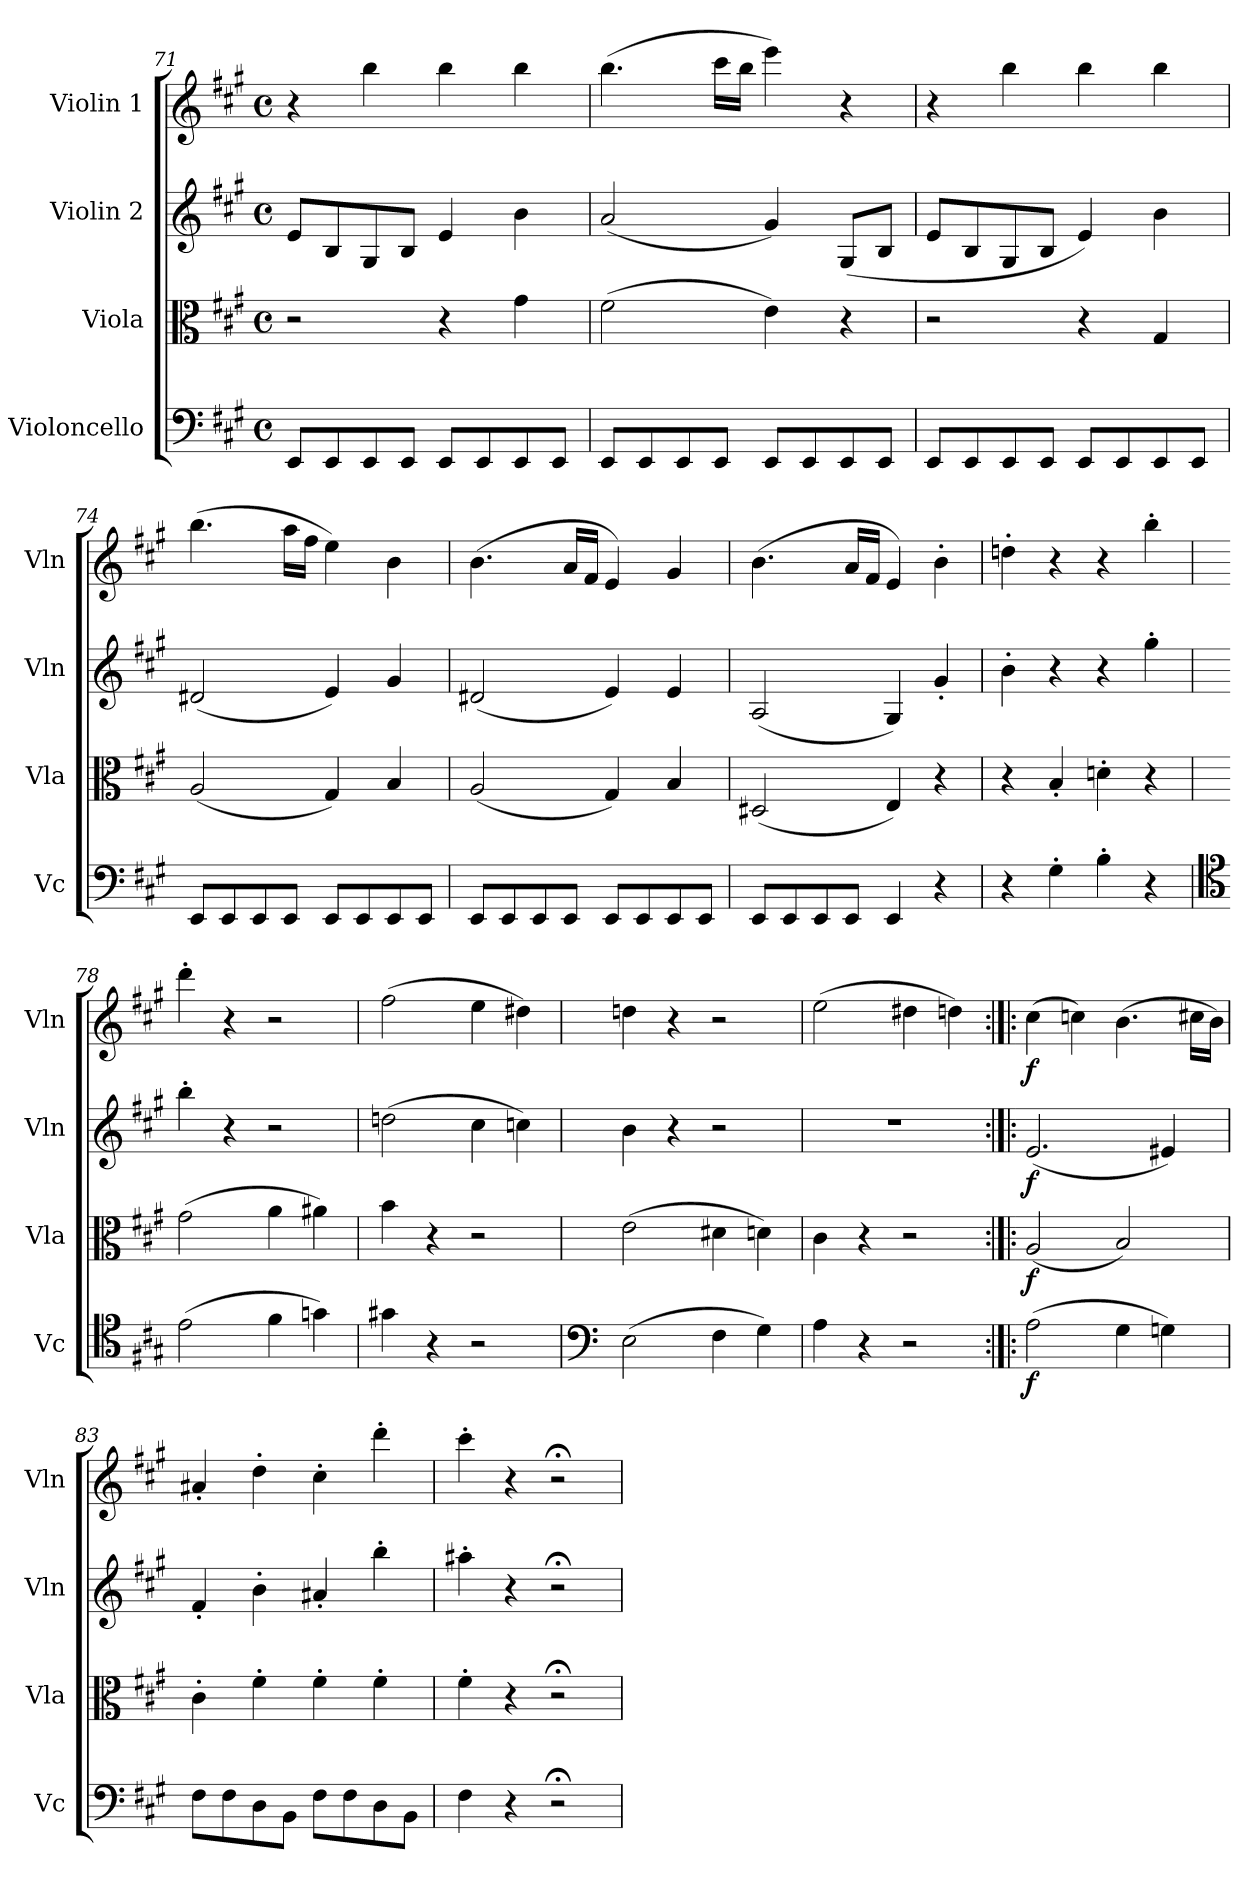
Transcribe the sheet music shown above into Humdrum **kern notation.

**kern	**dynam	**kern	**dynam	**kern	**dynam	**kern	**dynam
*part4	*part4	*part3	*part3	*part2	*part2	*part1	*part1
*staff4	*staff4	*staff3	*staff3	*staff2	*staff2	*staff1	*staff1
*I"Violoncello	*	*I"Viola	*	*I"Violin 2	*	*I"Violin 1	*
*I'Vc	*	*I'Vla	*	*I'Vln	*	*I'Vln	*
*clefF4	*	*clefC3	*	*clefG2	*	*clefG2	*
*k[f#c#g#]	*	*k[f#c#g#]	*	*k[f#c#g#]	*	*k[f#c#g#]	*
*M4/4	*	*M4/4	*	*M4/4	*	*M4/4	*
*met(c)	*	*met(c)	*	*met(c)	*	*met(c)	*
=71	=71	=71	=71	=71	=71	=71	=71
8EE/L	.	2r	.	8e/L	.	4r	.
8EE/	.	.	.	8B/	.	.	.
8EE/	.	.	.	8G#/	.	4bb\	.
8EE/J	.	.	.	8B/J	.	.	.
8EE/L	.	4r	.	4e/	.	4bb\	.
8EE/	.	.	.	.	.	.	.
8EE/	.	4g#\	.	4b\	.	4bb\	.
8EE/J	.	.	.	.	.	.	.
=72	=72	=72	=72	=72	=72	=72	=72
8EE/L	.	(2f#\	.	(2a/	.	(4.bb\	.
8EE/	.	.	.	.	.	.	.
8EE/	.	.	.	.	.	.	.
8EE/J	.	.	.	.	.	16ccc#\LL	.
.	.	.	.	.	.	16bb\JJ	.
8EE/L	.	4e\)	.	4g#/)	.	4eee\)	.
8EE/	.	.	.	.	.	.	.
8EE/	.	4r	.	(<8G#/L	.	4r	.
8EE/J	.	.	.	8B/J	.	.	.
!!LO:LB:g=z
=73	=73	=73	=73	=73	=73	=73	=73
8EE/L	.	2r	.	8e/L	.	4r	.
8EE/	.	.	.	8B/	.	.	.
8EE/	.	.	.	8G#/	.	4bb\	.
8EE/J	.	.	.	8B/J	.	.	.
8EE/L	.	4r	.	4e/)	.	4bb\	.
8EE/	.	.	.	.	.	.	.
8EE/	.	4G#/	.	4b\	.	4bb\	.
8EE/J	.	.	.	.	.	.	.
=74	=74	=74	=74	=74	=74	=74	=74
8EE/L	.	(2A/	.	(2d#X/	.	(4.bb\	.
8EE/	.	.	.	.	.	.	.
8EE/	.	.	.	.	.	.	.
8EE/J	.	.	.	.	.	16aa\LL	.
.	.	.	.	.	.	16ff#\JJ	.
8EE/L	.	4G#/)	.	4e/)	.	4ee\)	.
8EE/	.	.	.	.	.	.	.
8EE/	.	4B/	.	4g#/	.	4b\	.
8EE/J	.	.	.	.	.	.	.
=75	=75	=75	=75	=75	=75	=75	=75
8EE/L	.	(2A/	.	(2d#X/	.	(4.b\	.
8EE/	.	.	.	.	.	.	.
8EE/	.	.	.	.	.	.	.
8EE/J	.	.	.	.	.	16a/LL	.
.	.	.	.	.	.	16f#/JJ	.
8EE/L	.	4G#/)	.	4e/)	.	4e/)	.
8EE/	.	.	.	.	.	.	.
8EE/	.	4B/	.	4e/	.	4g#/	.
8EE/J	.	.	.	.	.	.	.
!!LO:PB:g=z
=76	=76	=76	=76	=76	=76	=76	=76
8EE/L	.	(2D#X/	.	(2A/	.	(4.b\	.
8EE/	.	.	.	.	.	.	.
8EE/	.	.	.	.	.	.	.
8EE/J	.	.	.	.	.	16a/LL	.
.	.	.	.	.	.	16f#/JJ	.
4EE/	.	4E/)	.	4G#/)	.	4e/)	.
4r	.	4r	.	4g#'/	.	4b'\	.
=77	=77	=77	=77	=77	=77	=77	=77
4r	.	4r	.	4b'\	.	4ddn'\	.
4G#'\	.	4B'/	.	4r	.	4r	.
4B'\	.	4dn'\	.	4r	.	4r	.
4r	.	4r	.	4gg#'\	.	4bb'\	.
=78	=78	=78	=78	=78	=78	=78	=78
*clefC4	*	*	*	*	*	*	*
(2e\	.	(2g#\	.	4bb'\	.	4ddd'\	.
.	.	.	.	4r	.	4r	.
4f#\	.	4a\	.	2r	.	2r	.
4gn\)	.	4a#X\)	.	.	.	.	.
=79	=79	=79	=79	=79	=79	=79	=79
4g#X\	.	4b\	.	(2ddn\	.	(2ff#\	.
4r	.	4r	.	.	.	.	.
2r	.	2r	.	4cc#\	.	4ee\	.
.	.	.	.	4ccn\)	.	4dd#X\)	.
=80	=80	=80	=80	=80	=80	=80	=80
*clefF4	*	*	*	*	*	*	*
(2E\	.	(2e\	.	4b\	.	4ddn\	.
.	.	.	.	4r	.	4r	.
4F#\	.	4d#X\	.	2r	.	2r	.
4G#\)	.	4dn\)	.	.	.	.	.
=81	=81	=81	=81	=81	=81	=81	=81
4A\	.	4c#\	.	1r	.	(2ee\	.
4r	.	4r	.	.	.	.	.
2r	.	2r	.	.	.	4dd#X\	.
.	.	.	.	.	.	4ddn\)	.
=82:|!|:	=82:|!|:	=82:|!|:	=82:|!|:	=82:|!|:	=82:|!|:	=82:|!|:	=82:|!|:
!	!LO:DY:b	!	!LO:DY:b	!	!LO:DY:b	!	!LO:DY:b
(2A\	f	(2A/	f	(2.e/	f	(4cc#\	f
.	.	.	.	.	.	4ccn\)	.
4G#\	.	2B/)	.	.	.	(4.b\	.
4Gn\)	.	.	.	4e#X/)	.	.	.
.	.	.	.	.	.	16cc#X\LL	.
.	.	.	.	.	.	16b\JJ)	.
=83	=83	=83	=83	=83	=83	=83	=83
8F#\L	.	4c#'\	.	4f#'/	.	4a#X'/	.
8F#\	.	.	.	.	.	.	.
8D\	.	4f#'\	.	4b'\	.	4dd'\	.
8BB\J	.	.	.	.	.	.	.
8F#\L	.	4f#'\	.	4a#X'/	.	4cc#'\	.
8F#\	.	.	.	.	.	.	.
8D\	.	4f#'\	.	4bb'\	.	4ddd'\	.
8BB\J	.	.	.	.	.	.	.
=84	=84	=84	=84	=84	=84	=84	=84
4F#\	.	4f#'\	.	4aa#X'\	.	4ccc#'\	.
4r	.	4r	.	4r	.	4r	.
2r;<	.	2r;<	.	2r;<	.	2r;<	.
=	=	=	=	=	=	=	=
*-	*-	*-	*-	*-	*-	*-	*-
